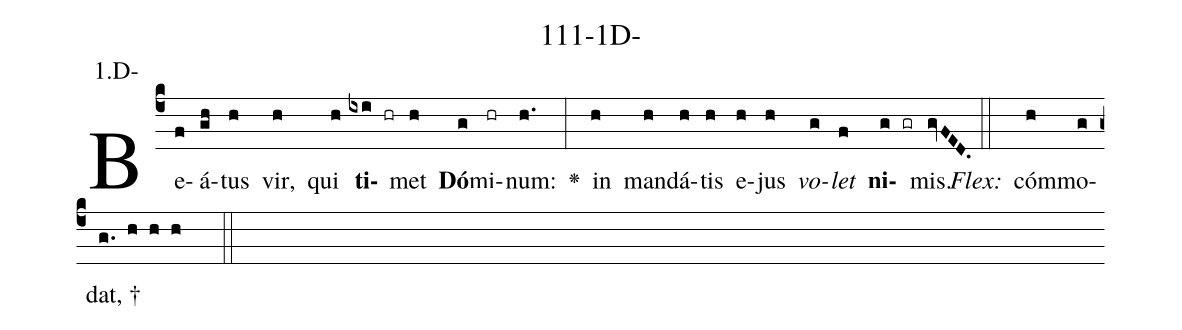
name: 111-1D-;
annotation: 1.D-;
%%
(c4)Be(f)á(gh)tus(h) vir,(h) qui(h) <b>ti</b>(ixi hr)met(h) <b>Dó</b>(g)mi(hr)num:(h.) <v>\greheightstar</v>(:) in(h) man(h)dá(h)tis(h) e(h)jus(h) <i>vo</i>(g)<i>let</i>(f) <b>ni</b>(g gr)mis.(gvFED.) (::)
<i>Flex:</i>()  cóm(h)mo(g)dat, †(g. h h h  ::)

%E(h) u(h) o(g) u(f) a(g) e.(gvFED.) (::)
